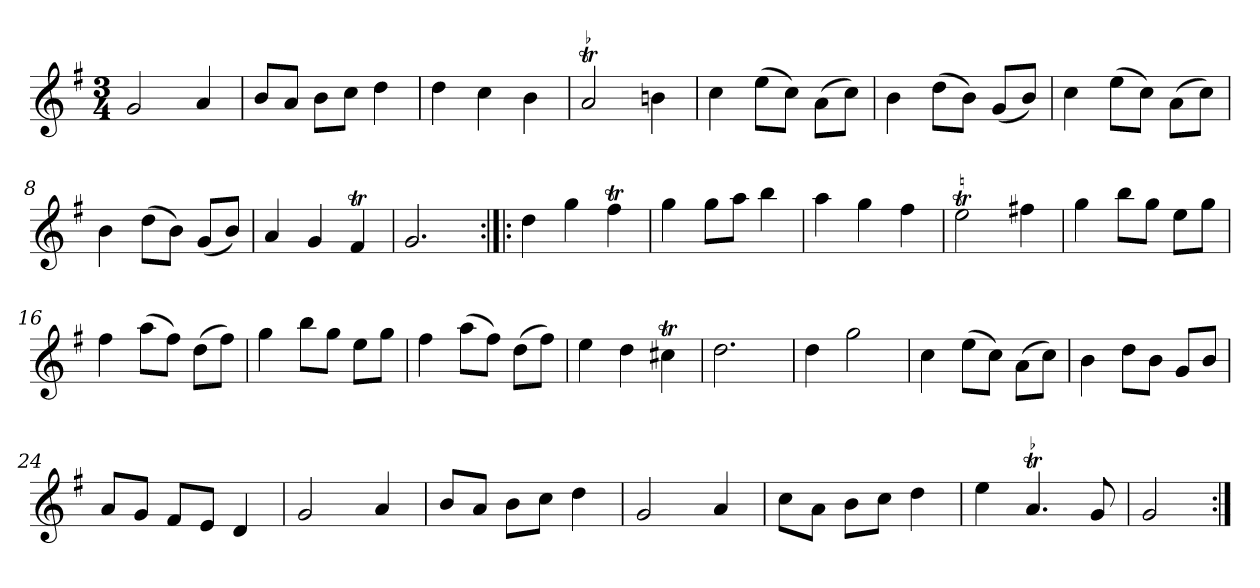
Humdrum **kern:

**kern
*part1
*staff1
*clefG2
*k[f#]
*G:
*M3/4
*MM120
=1
2g
4a
=2
8b/L
8a/J
8b\L
8cc\J
4dd
=3
4dd
4cc
4b
=4
!LO:TR:acc=-
2at
4bn
=5
4cc
(8ee\L
8cc\J)
(8a\L
8cc\J)
=6
4b
(8dd\L
8b\J)
(8g/L
8b/J)
=7
4cc
(8ee\L
8cc\J)
(8a\L
8cc\J)
=8
4b
(8dd\L
8b\J)
(8g/L
8b/J)
=9
4a
4g
4f#t
=10
2.g
=11:|!|:
4dd
4gg
4ff#t
=12
4gg
8gg\L
8aa\J
4bb
=13
4aa
4gg
4ff#
=14
2eet
4ff#X
=15
4gg
8bb\L
8gg\J
8ee\L
8gg\J
=16
4ff#
(8aa\L
8ff#\J)
(8dd\L
8ff#\J)
=17
4gg
8bb\L
8gg\J
8ee\L
8gg\J
=18
4ff#
(8aa\L
8ff#\J)
(8dd\L
8ff#\J)
=19
4ee
4dd
4cc#Xt
=20
2.dd
=21
4dd
2gg
=22
4cc
(8ee\L
8cc\J)
(8a\L
8cc\J)
=23
4b
8dd\L
8b\J
8g/L
8b/J
=24
8a/L
8g/J
8f#/L
8e/J
4d
=25
2g
4a
=26
8b/L
8a/J
8b\L
8cc\J
4dd
=27
2g
4a
=28
8cc\L
8a\J
8b\L
8cc\J
4dd
=29
4ee
!LO:TR:acc=-
4.at
8g
=30
2g
=:|!
*-
